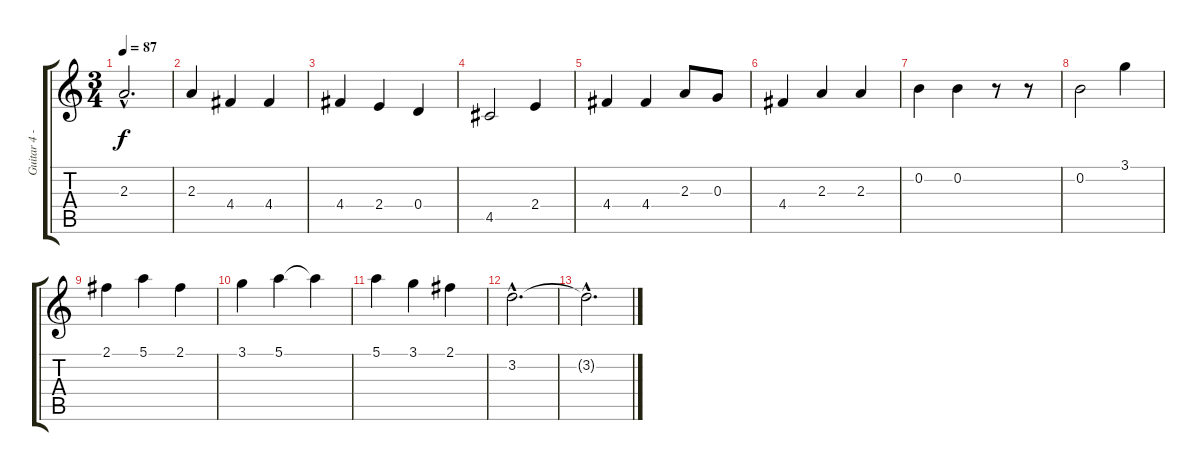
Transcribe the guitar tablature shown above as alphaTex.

\track ("Guitar 4 - High Overdubs" "Guitar 4 -") {instrument distortionguitar}
\staff {score tabs}
\tuning (E4 B3 G3 D3 A2 E2) {hide}
\ts (3 4)
\tempo 87
\clef g2
\ks c
2.3{hac}.2{d dy f} |
2.3.4 4.4.4 4.4.4 |
4.4.4 2.4.4 0.4.4 |
4.5.2 2.4.4 |
4.4.4 4.4.4 2.3.8 0.3.8 |
4.4.4 2.3.4 2.3.4 |
0.2.4 0.2.4 r.8 r.8 |
0.2.2 3.1.4 |
2.1.4 5.1.4 2.1.4 |
3.1.4 5.1.4 5.1{t}.4 |
5.1.4 3.1.4 2.1.4 |
3.2{hac}.2{d} |
3.2{hac t}.2{d}
